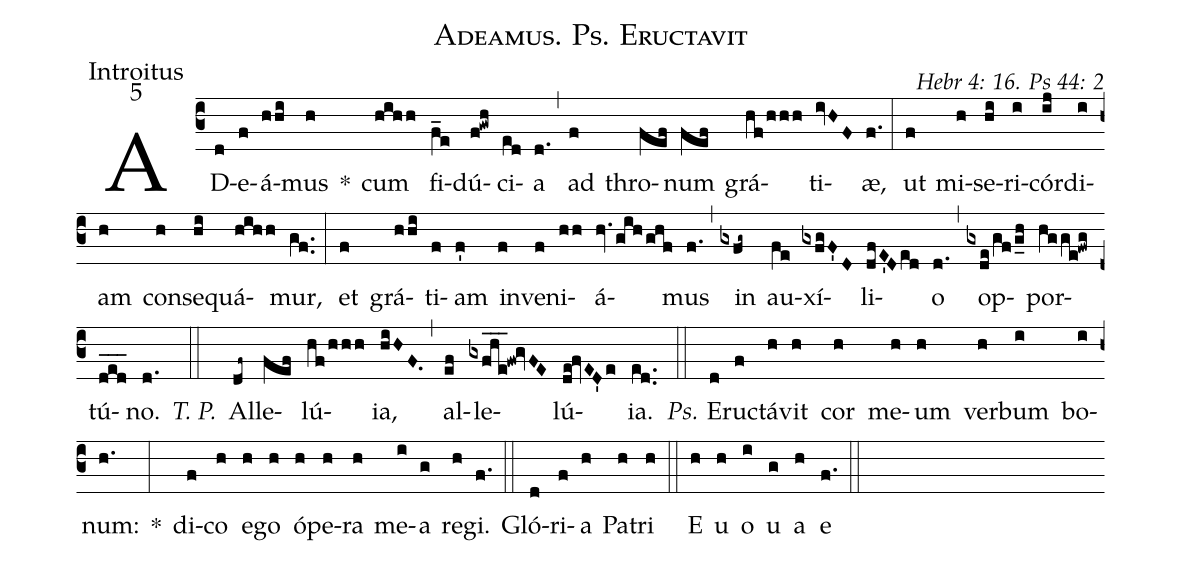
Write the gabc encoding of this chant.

name: Adeamus. Ps. Eructavit;
office-part: Introitus;
mode: 5;
commentary: Hebr 4: 16. Ps 44: 2;
%%
(c3) AD(d)e(f)á(hhi)mus(h) *() cum(hihh) fi(f_e)dú(f!gwh)ci(ed)a(d.) (,) ad(f) thro(fef)num(fef) grá(hf/hhh)ti(ivHF)æ,(f.) (:)
ut(f) mi(h)se(hi)ri(i)cór(ij)di(i)am(h) con(h)se(hi)quá(hihh)mur,(gf..) (:)
et(f) grá(hhi)ti(f)am(f') in(f)ve(f)ni(hh)á(hv.gih/ghf)mus(f.) (,) in(gxfg~) au(fe)xí(gxfgF'D)li(dfE'Ded)o(d.) (,) op(gxde/gf/g_h)por(hgge!fwg)tú(ded___)no.(d.) <i>T. P.</i>(::)
Al(df~)le(fef)lú(hf/hhh)ia,(hiHF.) (,) al(ef)le(gxfhe___!fw!gvFE)lú(de!fvED'e)ia.(ed..) (::)
<i>Ps.</i> E(d)ruc(f)tá(h)vit(h) cor(h) me(h)um(h) ver(h)bum(i) bo(i)num:(h.) *(:)
di(f)co(h) e(h)go(h) ó(h)pe(h)ra(h) me(i)a(g) re(h)gi.(f.) (::)
Gló(d)ri(f)a(h) Pa(h)tri(h) (::)
E(h) u(h) o(i) u(g) a(h) e(f.) (::)
